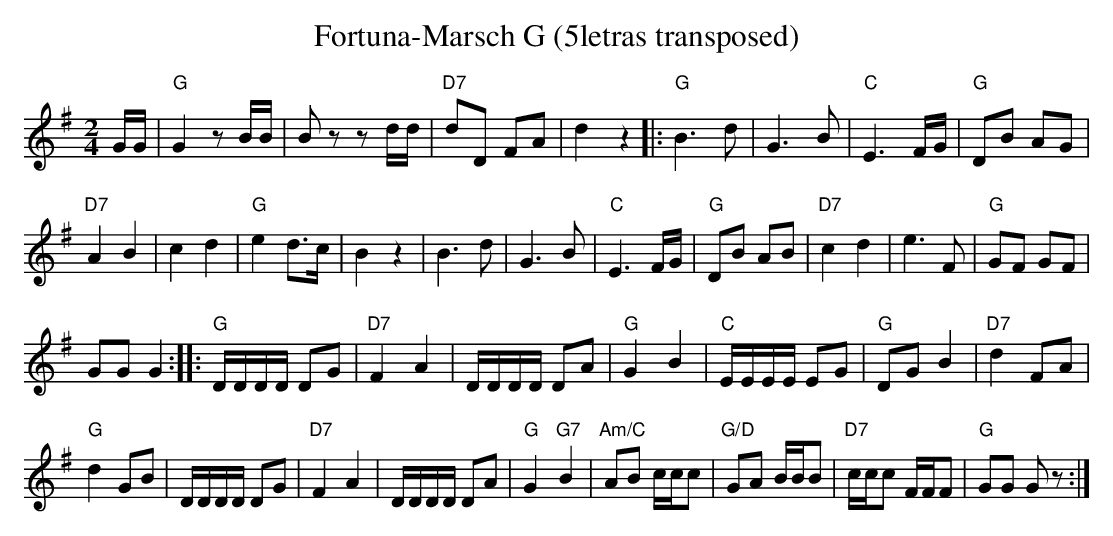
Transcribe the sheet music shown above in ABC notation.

X:1
T:Fortuna-Marsch G (5letras transposed)
M:2/4
L:1/8
K:G transpose=3 %%MIDI gchordon
G/2G/2 | "G"G2zB/2B/2 | B zzd/2d/2 | "D7"dD FA | d2z2 |: "G"B3d | G3B | "C"E3 F/2G/2 | \
"G"DB AG |
"D7"A2B2 | c2d2 | "G"e2 d>c | B2z2 | B3d | G3B | "C"E3 F/2G/2 | \
"G"DB AB | "D7"c2d2 | e3F | "G"GF GF |
GG G2 :: "G"D/2D/2D/2D/2 DG | "D7"F2A2 | \
D/2D/2D/2D/2 DA | "G"G2B2 | "C"E/2E/2E/2E/2 EG | "G"DG B2 | "D7"d2 FA |
"G"d2 GB | D/2D/2D/2D/2 DG | "D7"F2A2 | \
D/2D/2D/2D/2 DA | "G"G2"G7"B2 | "Am/C"AB c/2c/2c | "G/D"GA B/2B/2B | "D7"c/2c/2c F/2F/2F | "G"GG Gz :|
